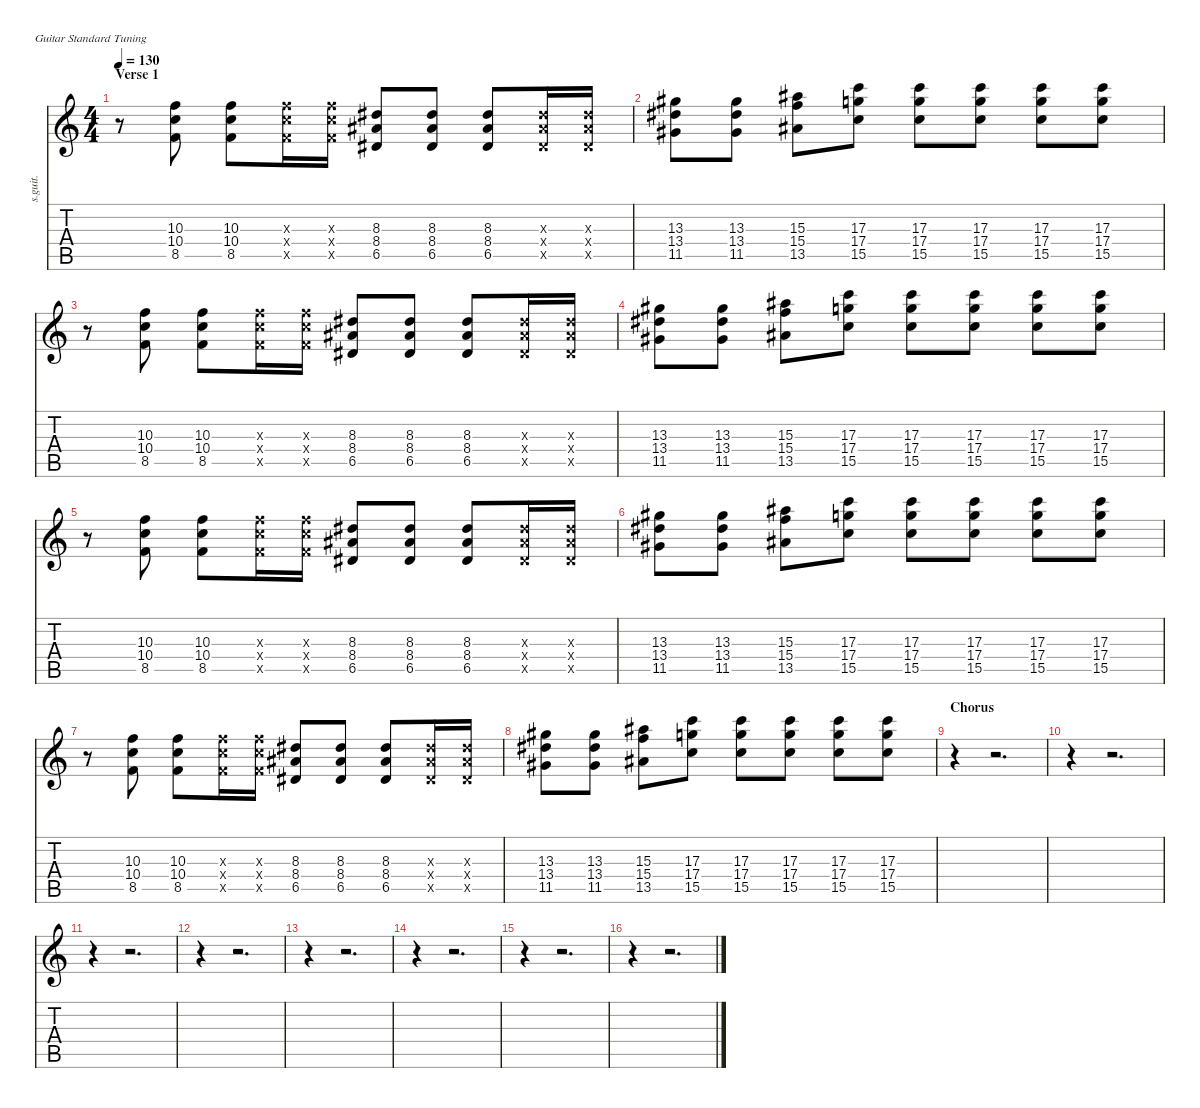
\defaultSystemsLayout 4
\hideDynamics
\bracketExtendMode nobrackets
\track ("Graham Coxon - Clean" "s.guit.") {instrument electricguitarclean}
\staff {score tabs}
\tuning (E4 B3 G3 D3 A2 E2)
\ts (4 4)
\section ("" "Verse 1")
\tempo 130
\clef g2
\ks c
r.8{dy mf} (10.3 10.4 8.5).8{lyrics (0 "") lyrics (1 "") lyrics (2 "") lyrics (3 "") lyrics (4 "")} (10.3 10.4 8.5).8{lyrics (0 "") lyrics (1 "") lyrics (2 "") lyrics (3 "") lyrics (4 "")} (10.3{x} 10.4{x} 8.5{x}).16{lyrics (0 "") lyrics (1 "") lyrics (2 "") lyrics (3 "") lyrics (4 "")} (10.3{x} 10.4{x} 8.5{x}).16{lyrics (0 "") lyrics (1 "") lyrics (2 "") lyrics (3 "") lyrics (4 "")} (8.3{acc #} 8.4{acc #} 6.5{acc #}).8{lyrics (0 "") lyrics (1 "") lyrics (2 "") lyrics (3 "") lyrics (4 "")} (8.3{acc #} 8.4{acc #} 6.5{acc #}).8{lyrics (0 "") lyrics (1 "") lyrics (2 "") lyrics (3 "") lyrics (4 "")} (8.3{acc #} 8.4{acc #} 6.5{acc #}).8{lyrics (0 "") lyrics (1 "") lyrics (2 "") lyrics (3 "") lyrics (4 "")} (8.3{x acc #} 8.4{x acc #} 6.5{x acc #}).16{lyrics (0 "") lyrics (1 "") lyrics (2 "") lyrics (3 "") lyrics (4 "")} (8.3{x acc #} 8.4{x acc #} 6.5{x acc #}).16{lyrics (0 "") lyrics (1 "") lyrics (2 "") lyrics (3 "") lyrics (4 "")} |
(13.3{acc #} 13.4{acc #} 11.5{acc #}).8{lyrics (0 "") lyrics (1 "") lyrics (2 "") lyrics (3 "") lyrics (4 "")} (13.3{acc #} 13.4{acc #} 11.5{acc #}).8{lyrics (0 "") lyrics (1 "") lyrics (2 "") lyrics (3 "") lyrics (4 "")} (15.3{acc #} 15.4 13.5{acc #}).8{lyrics (0 "") lyrics (1 "") lyrics (2 "") lyrics (3 "") lyrics (4 "")} (17.3 17.4 15.5).8{lyrics (0 "") lyrics (1 "") lyrics (2 "") lyrics (3 "") lyrics (4 "")} (17.3 17.4 15.5).8{lyrics (0 "") lyrics (1 "") lyrics (2 "") lyrics (3 "") lyrics (4 "")} (17.3 17.4 15.5).8{lyrics (0 "") lyrics (1 "") lyrics (2 "") lyrics (3 "") lyrics (4 "")} (17.3 17.4 15.5).8{lyrics (0 "") lyrics (1 "") lyrics (2 "") lyrics (3 "") lyrics (4 "")} (17.3 17.4 15.5).8{lyrics (0 "") lyrics (1 "") lyrics (2 "") lyrics (3 "") lyrics (4 "")} |
r.8 (10.3 10.4 8.5).8{lyrics (0 "") lyrics (1 "") lyrics (2 "") lyrics (3 "") lyrics (4 "")} (10.3 10.4 8.5).8{lyrics (0 "") lyrics (1 "") lyrics (2 "") lyrics (3 "") lyrics (4 "")} (10.3{x} 10.4{x} 8.5{x}).16{lyrics (0 "") lyrics (1 "") lyrics (2 "") lyrics (3 "") lyrics (4 "")} (10.3{x} 10.4{x} 8.5{x}).16{lyrics (0 "") lyrics (1 "") lyrics (2 "") lyrics (3 "") lyrics (4 "")} (8.3{acc #} 8.4{acc #} 6.5{acc #}).8{lyrics (0 "") lyrics (1 "") lyrics (2 "") lyrics (3 "") lyrics (4 "")} (8.3{acc #} 8.4{acc #} 6.5{acc #}).8{lyrics (0 "") lyrics (1 "") lyrics (2 "") lyrics (3 "") lyrics (4 "")} (8.3{acc #} 8.4{acc #} 6.5{acc #}).8{lyrics (0 "") lyrics (1 "") lyrics (2 "") lyrics (3 "") lyrics (4 "")} (8.3{x acc #} 8.4{x acc #} 6.5{x acc #}).16{lyrics (0 "") lyrics (1 "") lyrics (2 "") lyrics (3 "") lyrics (4 "")} (8.3{x acc #} 8.4{x acc #} 6.5{x acc #}).16{lyrics (0 "") lyrics (1 "") lyrics (2 "") lyrics (3 "") lyrics (4 "")} |
(13.3{acc #} 13.4{acc #} 11.5{acc #}).8{lyrics (0 "") lyrics (1 "") lyrics (2 "") lyrics (3 "") lyrics (4 "")} (13.3{acc #} 13.4{acc #} 11.5{acc #}).8{lyrics (0 "") lyrics (1 "") lyrics (2 "") lyrics (3 "") lyrics (4 "")} (15.3{acc #} 15.4 13.5{acc #}).8{lyrics (0 "") lyrics (1 "") lyrics (2 "") lyrics (3 "") lyrics (4 "")} (17.3 17.4 15.5).8{lyrics (0 "") lyrics (1 "") lyrics (2 "") lyrics (3 "") lyrics (4 "")} (17.3 17.4 15.5).8{lyrics (0 "") lyrics (1 "") lyrics (2 "") lyrics (3 "") lyrics (4 "")} (17.3 17.4 15.5).8{lyrics (0 "") lyrics (1 "") lyrics (2 "") lyrics (3 "") lyrics (4 "")} (17.3 17.4 15.5).8{lyrics (0 "") lyrics (1 "") lyrics (2 "") lyrics (3 "") lyrics (4 "")} (17.3 17.4 15.5).8{lyrics (0 "") lyrics (1 "") lyrics (2 "") lyrics (3 "") lyrics (4 "")} |
r.8 (10.3 10.4 8.5).8{lyrics (0 "") lyrics (1 "") lyrics (2 "") lyrics (3 "") lyrics (4 "")} (10.3 10.4 8.5).8{lyrics (0 "") lyrics (1 "") lyrics (2 "") lyrics (3 "") lyrics (4 "")} (10.3{x} 10.4{x} 8.5{x}).16{lyrics (0 "") lyrics (1 "") lyrics (2 "") lyrics (3 "") lyrics (4 "")} (10.3{x} 10.4{x} 8.5{x}).16{lyrics (0 "") lyrics (1 "") lyrics (2 "") lyrics (3 "") lyrics (4 "")} (8.3{acc #} 8.4{acc #} 6.5{acc #}).8{lyrics (0 "") lyrics (1 "") lyrics (2 "") lyrics (3 "") lyrics (4 "")} (8.3{acc #} 8.4{acc #} 6.5{acc #}).8{lyrics (0 "") lyrics (1 "") lyrics (2 "") lyrics (3 "") lyrics (4 "")} (8.3{acc #} 8.4{acc #} 6.5{acc #}).8{lyrics (0 "") lyrics (1 "") lyrics (2 "") lyrics (3 "") lyrics (4 "")} (8.3{x acc #} 8.4{x acc #} 6.5{x acc #}).16{lyrics (0 "") lyrics (1 "") lyrics (2 "") lyrics (3 "") lyrics (4 "")} (8.3{x acc #} 8.4{x acc #} 6.5{x acc #}).16{lyrics (0 "") lyrics (1 "") lyrics (2 "") lyrics (3 "") lyrics (4 "")} |
(13.3{acc #} 13.4{acc #} 11.5{acc #}).8{lyrics (0 "") lyrics (1 "") lyrics (2 "") lyrics (3 "") lyrics (4 "")} (13.3{acc #} 13.4{acc #} 11.5{acc #}).8{lyrics (0 "") lyrics (1 "") lyrics (2 "") lyrics (3 "") lyrics (4 "")} (15.3{acc #} 15.4 13.5{acc #}).8{lyrics (0 "") lyrics (1 "") lyrics (2 "") lyrics (3 "") lyrics (4 "")} (17.3 17.4 15.5).8{lyrics (0 "") lyrics (1 "") lyrics (2 "") lyrics (3 "") lyrics (4 "")} (17.3 17.4 15.5).8{lyrics (0 "") lyrics (1 "") lyrics (2 "") lyrics (3 "") lyrics (4 "")} (17.3 17.4 15.5).8{lyrics (0 "") lyrics (1 "") lyrics (2 "") lyrics (3 "") lyrics (4 "")} (17.3 17.4 15.5).8{lyrics (0 "") lyrics (1 "") lyrics (2 "") lyrics (3 "") lyrics (4 "")} (17.3 17.4 15.5).8{lyrics (0 "") lyrics (1 "") lyrics (2 "") lyrics (3 "") lyrics (4 "")} |
r.8 (10.3 10.4 8.5).8{lyrics (0 "") lyrics (1 "") lyrics (2 "") lyrics (3 "") lyrics (4 "")} (10.3 10.4 8.5).8{lyrics (0 "") lyrics (1 "") lyrics (2 "") lyrics (3 "") lyrics (4 "")} (10.3{x} 10.4{x} 8.5{x}).16{lyrics (0 "") lyrics (1 "") lyrics (2 "") lyrics (3 "") lyrics (4 "")} (10.3{x} 10.4{x} 8.5{x}).16{lyrics (0 "") lyrics (1 "") lyrics (2 "") lyrics (3 "") lyrics (4 "")} (8.3{acc #} 8.4{acc #} 6.5{acc #}).8{lyrics (0 "") lyrics (1 "") lyrics (2 "") lyrics (3 "") lyrics (4 "")} (8.3{acc #} 8.4{acc #} 6.5{acc #}).8{lyrics (0 "") lyrics (1 "") lyrics (2 "") lyrics (3 "") lyrics (4 "")} (8.3{acc #} 8.4{acc #} 6.5{acc #}).8{lyrics (0 "") lyrics (1 "") lyrics (2 "") lyrics (3 "") lyrics (4 "")} (8.3{x acc #} 8.4{x acc #} 6.5{x acc #}).16{lyrics (0 "") lyrics (1 "") lyrics (2 "") lyrics (3 "") lyrics (4 "")} (8.3{x acc #} 8.4{x acc #} 6.5{x acc #}).16{lyrics (0 "") lyrics (1 "") lyrics (2 "") lyrics (3 "") lyrics (4 "")} |
(13.3{acc #} 13.4{acc #} 11.5{acc #}).8{lyrics (0 "") lyrics (1 "") lyrics (2 "") lyrics (3 "") lyrics (4 "")} (13.3{acc #} 13.4{acc #} 11.5{acc #}).8{lyrics (0 "") lyrics (1 "") lyrics (2 "") lyrics (3 "") lyrics (4 "")} (15.3{acc #} 15.4 13.5{acc #}).8{lyrics (0 "") lyrics (1 "") lyrics (2 "") lyrics (3 "") lyrics (4 "")} (17.3 17.4 15.5).8{lyrics (0 "") lyrics (1 "") lyrics (2 "") lyrics (3 "") lyrics (4 "")} (17.3 17.4 15.5).8{lyrics (0 "") lyrics (1 "") lyrics (2 "") lyrics (3 "") lyrics (4 "")} (17.3 17.4 15.5).8{lyrics (0 "") lyrics (1 "") lyrics (2 "") lyrics (3 "") lyrics (4 "")} (17.3 17.4 15.5).8{lyrics (0 "") lyrics (1 "") lyrics (2 "") lyrics (3 "") lyrics (4 "")} (17.3 17.4 15.5).8{lyrics (0 "") lyrics (1 "") lyrics (2 "") lyrics (3 "") lyrics (4 "")} |
\section ("" "Chorus")
r.4 r.2{d} |
r.4 r.2{d} |
r.4 r.2{d} |
r.4 r.2{d} |
r.4 r.2{d} |
r.4 r.2{d} |
r.4 r.2{d} |
r.4 r.2{d}
